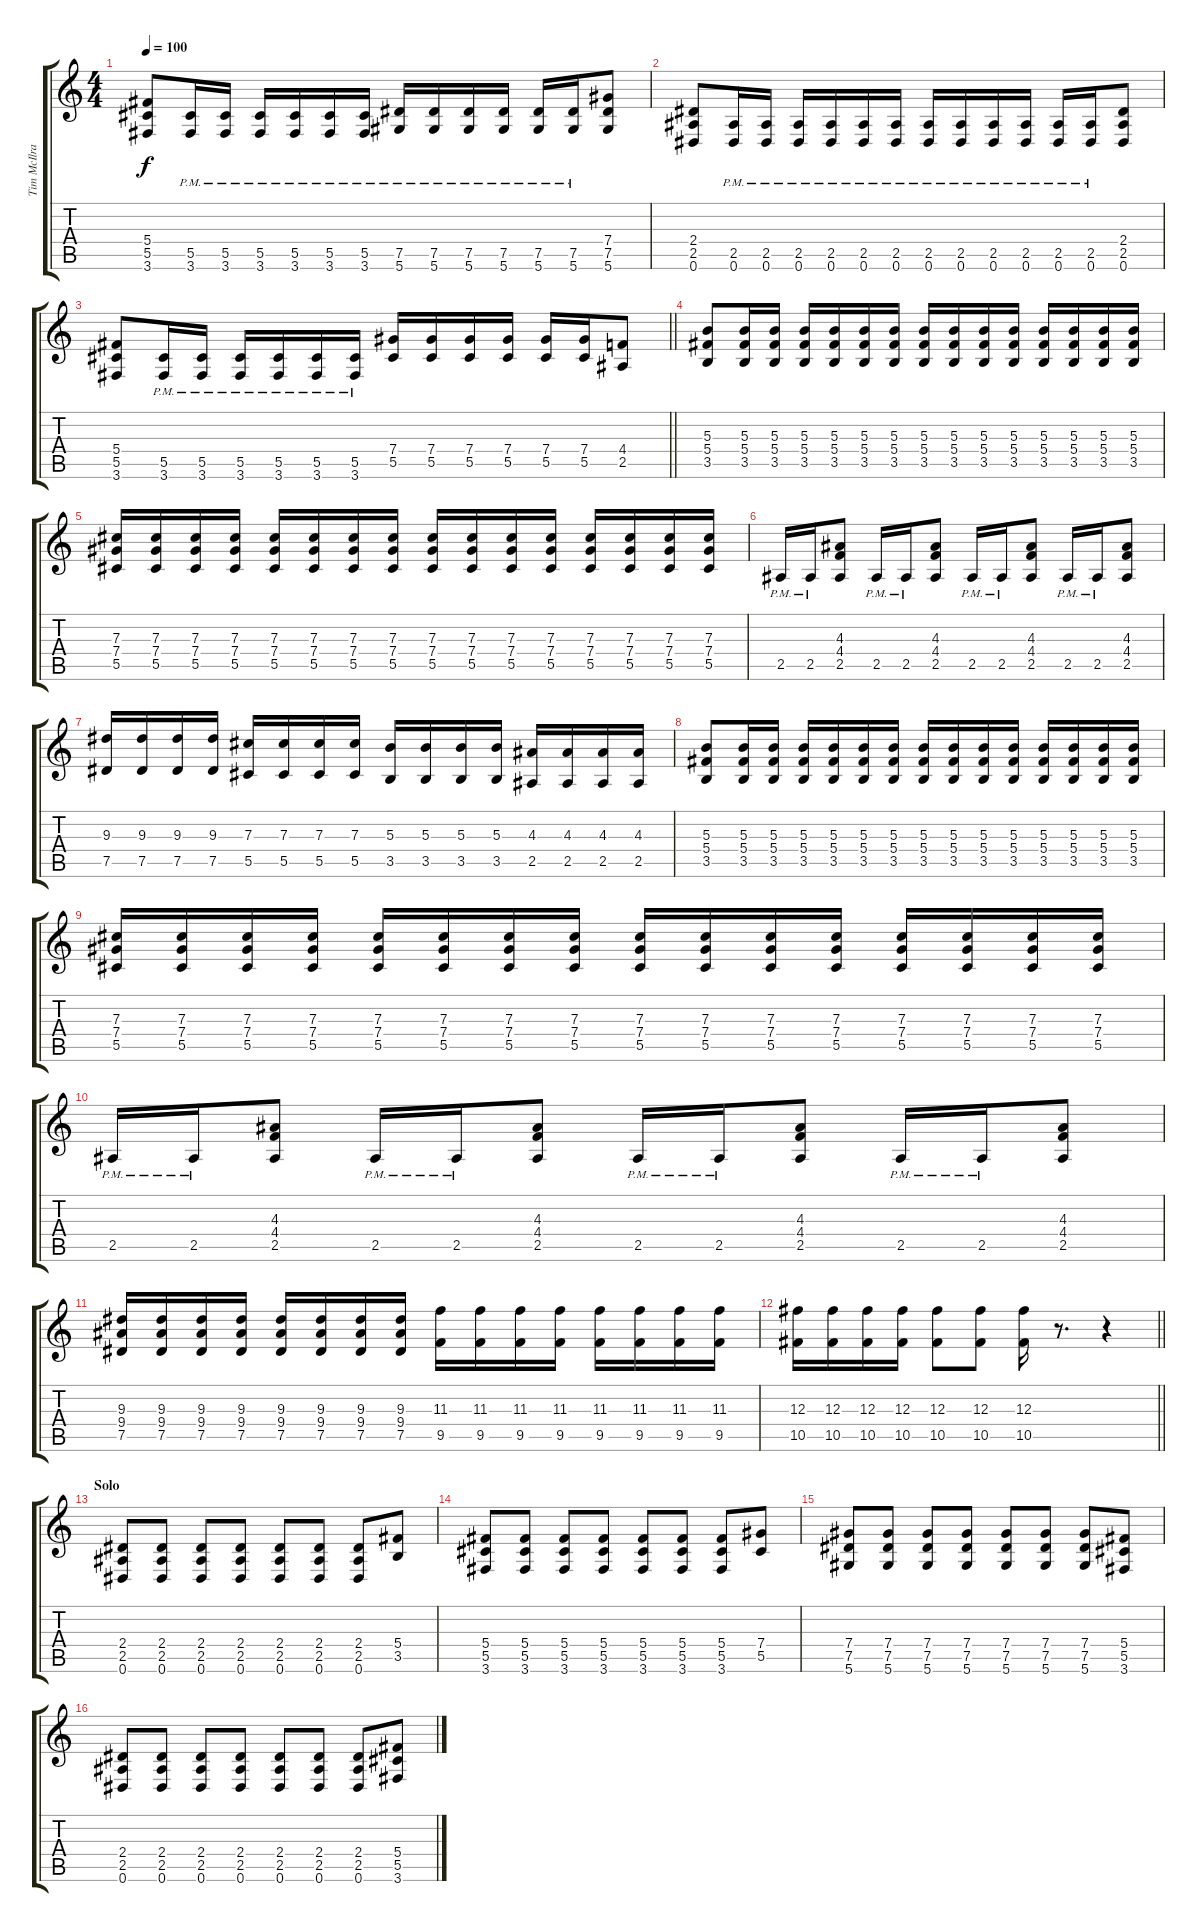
\track ("Tim McIlrath" "Tim McIlra") {instrument distortionguitar}
\staff {score tabs}
\tuning (Eb4 Bb3 Gb3 Db3 Ab2 Eb2) {hide}
\ts (4 4)
\tempo 100
\clef g2
\ks c
(5.4 5.5 3.6).8{dy f} (5.5{pm} 3.6{pm}).16 (5.5{pm} 3.6{pm}).16 (5.5{pm} 3.6{pm}).16 (5.5{pm} 3.6{pm}).16 (5.5{pm} 3.6{pm}).16 (5.5{pm} 3.6{pm}).16 (7.5{pm} 5.6{pm}).16 (7.5{pm} 5.6{pm}).16 (7.5{pm} 5.6{pm}).16 (7.5{pm} 5.6{pm}).16 (7.5{pm} 5.6{pm}).16 (7.5{pm} 5.6{pm}).16 (7.4 7.5 5.6).8 |
(2.4 2.5 0.6).8 (2.5{pm} 0.6{pm}).16 (2.5{pm} 0.6{pm}).16 (2.5{pm} 0.6{pm}).16 (2.5{pm} 0.6{pm}).16 (2.5{pm} 0.6{pm}).16 (2.5{pm} 0.6{pm}).16 (2.5{pm} 0.6{pm}).16 (2.5{pm} 0.6{pm}).16 (2.5{pm} 0.6{pm}).16 (2.5{pm} 0.6{pm}).16 (2.5{pm} 0.6{pm}).16 (2.5{pm} 0.6{pm}).16 (2.4 2.5 0.6).8 |
\barLineRight lightlight
(5.4 5.5 3.6).8 (5.5{pm} 3.6{pm}).16 (5.5{pm} 3.6{pm}).16 (5.5{pm} 3.6{pm}).16 (5.5{pm} 3.6{pm}).16 (5.5{pm} 3.6{pm}).16 (5.5{pm} 3.6{pm}).16 (7.4 5.5).16 (7.4 5.5).16 (7.4 5.5).16 (7.4 5.5).16 (7.4 5.5).16 (7.4 5.5).16 (4.4 2.5).8 |
(5.3 5.4 3.5).8 (5.3 5.4 3.5).16 (5.3 5.4 3.5).16 (5.3 5.4 3.5).16 (5.3 5.4 3.5).16 (5.3 5.4 3.5).16 (5.3 5.4 3.5).16 (5.3 5.4 3.5).16 (5.3 5.4 3.5).16 (5.3 5.4 3.5).16 (5.3 5.4 3.5).16 (5.3 5.4 3.5).16 (5.3 5.4 3.5).16 (5.3 5.4 3.5).16 (5.3 5.4 3.5).16 |
(7.3 7.4 5.5).16 (7.3 7.4 5.5).16 (7.3 7.4 5.5).16 (7.3 7.4 5.5).16 (7.3 7.4 5.5).16 (7.3 7.4 5.5).16 (7.3 7.4 5.5).16 (7.3 7.4 5.5).16 (7.3 7.4 5.5).16 (7.3 7.4 5.5).16 (7.3 7.4 5.5).16 (7.3 7.4 5.5).16 (7.3 7.4 5.5).16 (7.3 7.4 5.5).16 (7.3 7.4 5.5).16 (7.3 7.4 5.5).16 |
2.5{pm}.16 2.5{pm}.16 (4.3 4.4 2.5).8 2.5{pm}.16 2.5{pm}.16 (4.3 4.4 2.5).8 2.5{pm}.16 2.5{pm}.16 (4.3 4.4 2.5).8 2.5{pm}.16 2.5{pm}.16 (4.3 4.4 2.5).8 |
(9.3 7.5).16 (9.3 7.5).16 (9.3 7.5).16 (9.3 7.5).16 (7.3 5.5).16 (7.3 5.5).16 (7.3 5.5).16 (7.3 5.5).16 (5.3 3.5).16 (5.3 3.5).16 (5.3 3.5).16 (5.3 3.5).16 (4.3 2.5).16 (4.3 2.5).16 (4.3 2.5).16 (4.3 2.5).16 |
(5.3 5.4 3.5).8 (5.3 5.4 3.5).16 (5.3 5.4 3.5).16 (5.3 5.4 3.5).16 (5.3 5.4 3.5).16 (5.3 5.4 3.5).16 (5.3 5.4 3.5).16 (5.3 5.4 3.5).16 (5.3 5.4 3.5).16 (5.3 5.4 3.5).16 (5.3 5.4 3.5).16 (5.3 5.4 3.5).16 (5.3 5.4 3.5).16 (5.3 5.4 3.5).16 (5.3 5.4 3.5).16 |
(7.3 7.4 5.5).16 (7.3 7.4 5.5).16 (7.3 7.4 5.5).16 (7.3 7.4 5.5).16 (7.3 7.4 5.5).16 (7.3 7.4 5.5).16 (7.3 7.4 5.5).16 (7.3 7.4 5.5).16 (7.3 7.4 5.5).16 (7.3 7.4 5.5).16 (7.3 7.4 5.5).16 (7.3 7.4 5.5).16 (7.3 7.4 5.5).16 (7.3 7.4 5.5).16 (7.3 7.4 5.5).16 (7.3 7.4 5.5).16 |
2.5{pm}.16 2.5{pm}.16 (4.3 4.4 2.5).8 2.5{pm}.16 2.5{pm}.16 (4.3 4.4 2.5).8 2.5{pm}.16 2.5{pm}.16 (4.3 4.4 2.5).8 2.5{pm}.16 2.5{pm}.16 (4.3 4.4 2.5).8 |
(9.3 9.4 7.5).16 (9.3 9.4 7.5).16 (9.3 9.4 7.5).16 (9.3 9.4 7.5).16 (9.3 9.4 7.5).16 (9.3 9.4 7.5).16 (9.3 9.4 7.5).16 (9.3 9.4 7.5).16 (11.3 9.5).16 (11.3 9.5).16 (11.3 9.5).16 (11.3 9.5).16 (11.3 9.5).16 (11.3 9.5).16 (11.3 9.5).16 (11.3 9.5).16 |
\barLineRight lightlight
(12.3 10.5).16 (12.3 10.5).16 (12.3 10.5).16 (12.3 10.5).16 (12.3 10.5).8 (12.3 10.5).8 (12.3 10.5).16 r.8{d} r.4 |
\section ("" "Solo")
(2.4 2.5 0.6).8 (2.4 2.5 0.6).8 (2.4 2.5 0.6).8 (2.4 2.5 0.6).8 (2.4 2.5 0.6).8 (2.4 2.5 0.6).8 (2.4 2.5 0.6).8 (5.4 3.5).8 |
(5.4 5.5 3.6).8 (5.4 5.5 3.6).8 (5.4 5.5 3.6).8 (5.4 5.5 3.6).8 (5.4 5.5 3.6).8 (5.4 5.5 3.6).8 (5.4 5.5 3.6).8 (7.4 5.5).8 |
(7.4 7.5 5.6).8 (7.4 7.5 5.6).8 (7.4 7.5 5.6).8 (7.4 7.5 5.6).8 (7.4 7.5 5.6).8 (7.4 7.5 5.6).8 (7.4 7.5 5.6).8 (5.4 5.5 3.6).8 |
(2.4 2.5 0.6).8 (2.4 2.5 0.6).8 (2.4 2.5 0.6).8 (2.4 2.5 0.6).8 (2.4 2.5 0.6).8 (2.4 2.5 0.6).8 (2.4 2.5 0.6).8 (5.4 5.5 3.6).8
